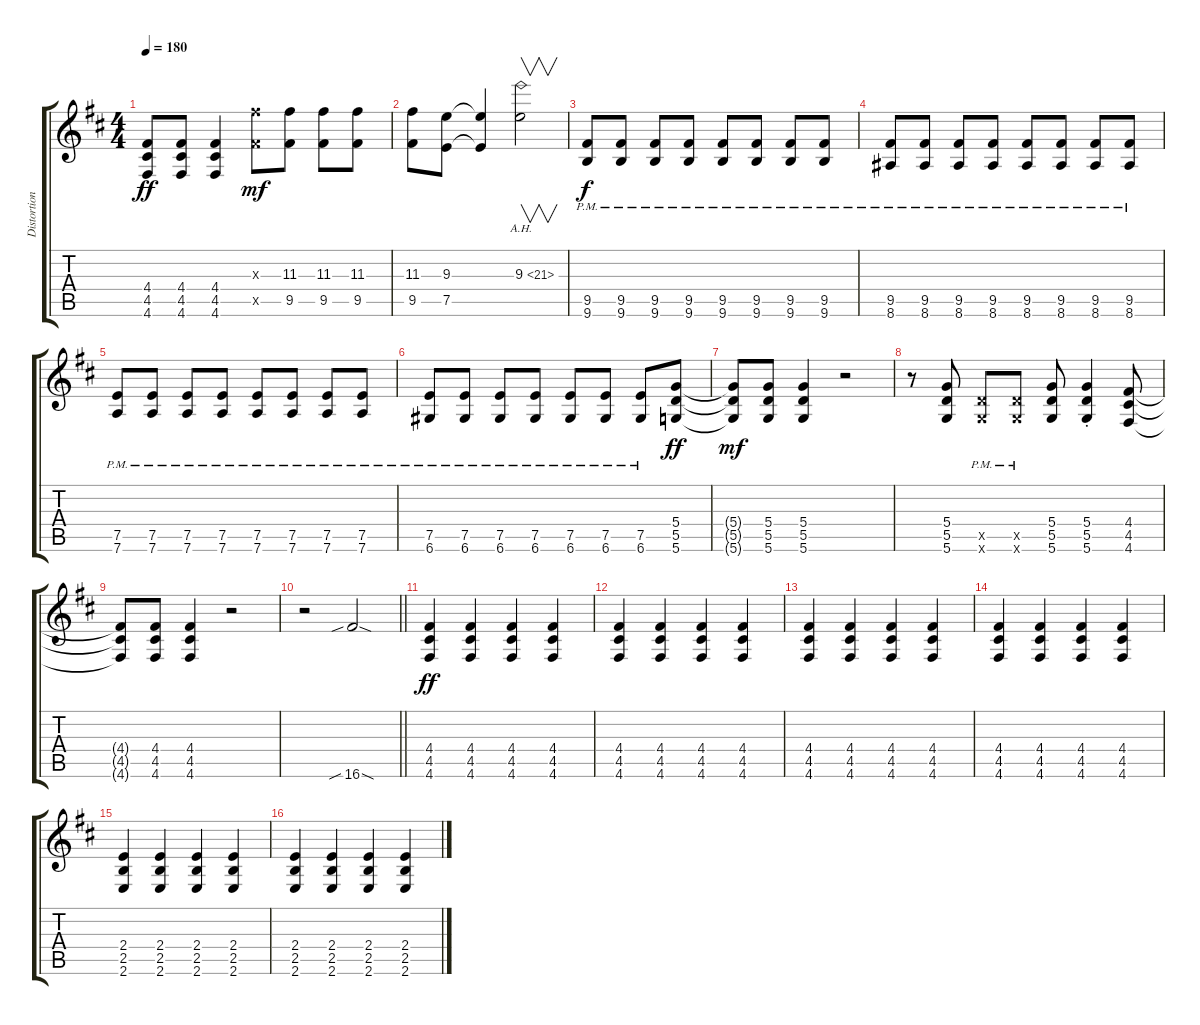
\track ("Distortion Guitar 1" "Distortion") {instrument distortionguitar}
\staff {score tabs}
\tuning (E4 B3 G3 D3 A2 D2) {hide}
\ts (4 4)
\tempo 180
\clef g2
\ks d
(4.4{t} 4.5{t} 4.6{t}).8{dy ff} (4.4 4.5 4.6).8 (4.4 4.5 4.6).4 (11.3{x} 9.5{x}).8{dy mf} (11.3 9.5).8 (11.3 9.5).8 (11.3 9.5).8 |
(11.3 9.5).8 (9.3 7.5).8 (9.3{t} 7.5{t}).4 9.3{ah 12}.2{v} |
(9.5{pm} 9.6{pm}).8{dy f} (9.5{pm} 9.6{pm}).8 (9.5{pm} 9.6{pm}).8 (9.5{pm} 9.6{pm}).8 (9.5{pm} 9.6{pm}).8 (9.5{pm} 9.6{pm}).8 (9.5{pm} 9.6{pm}).8 (9.5{pm} 9.6{pm}).8 |
(9.5{pm} 8.6{pm}).8 (9.5{pm} 8.6{pm}).8 (9.5{pm} 8.6{pm}).8 (9.5{pm} 8.6{pm}).8 (9.5{pm} 8.6{pm}).8 (9.5{pm} 8.6{pm}).8 (9.5{pm} 8.6{pm}).8 (9.5{pm} 8.6{pm}).8 |
(7.5{pm} 7.6{pm}).8 (7.5{pm} 7.6{pm}).8 (7.5{pm} 7.6{pm}).8 (7.5{pm} 7.6{pm}).8 (7.5{pm} 7.6{pm}).8 (7.5{pm} 7.6{pm}).8 (7.5{pm} 7.6{pm}).8 (7.5{pm} 7.6{pm}).8 |
(7.5{pm} 6.6{pm}).8 (7.5{pm} 6.6{pm}).8 (7.5{pm} 6.6{pm}).8 (7.5{pm} 6.6{pm}).8 (7.5{pm} 6.6{pm}).8 (7.5{pm} 6.6{pm}).8 (7.5{pm} 6.6{pm}).8 (5.4 5.5 5.6).8{dy ff} |
(5.4{t} 5.5{t} 5.6{t}).8{dy mf} (5.4 5.5 5.6).8 (5.4 5.5 5.6).4 r.2 |
r.8 (5.4 5.5 5.6).8 (5.5{pm x} 5.6{pm x}).8 (5.5{pm x} 5.6{pm x}).8 (5.4 5.5 5.6).8 (5.4{st} 5.5{st} 5.6{st}).4 (4.4 4.5 4.6).8 |
(4.4{t} 4.5{t} 4.6{t}).8 (4.4 4.5 4.6).8 (4.4 4.5 4.6).4 r.2 |
\barLineRight lightlight
r.2 16.6{sib sod}.2 |
(4.4 4.5 4.6).4{dy ff} (4.4 4.5 4.6).4 (4.4 4.5 4.6).4 (4.4 4.5 4.6).4 |
(4.4 4.5 4.6).4 (4.4 4.5 4.6).4 (4.4 4.5 4.6).4 (4.4 4.5 4.6).4 |
(4.4 4.5 4.6).4 (4.4 4.5 4.6).4 (4.4 4.5 4.6).4 (4.4 4.5 4.6).4 |
(4.4 4.5 4.6).4 (4.4 4.5 4.6).4 (4.4 4.5 4.6).4 (4.4 4.5 4.6).4 |
(2.4 2.5 2.6).4 (2.4 2.5 2.6).4 (2.4 2.5 2.6).4 (2.4 2.5 2.6).4 |
(2.4 2.5 2.6).4 (2.4 2.5 2.6).4 (2.4 2.5 2.6).4 (2.4 2.5 2.6).4
